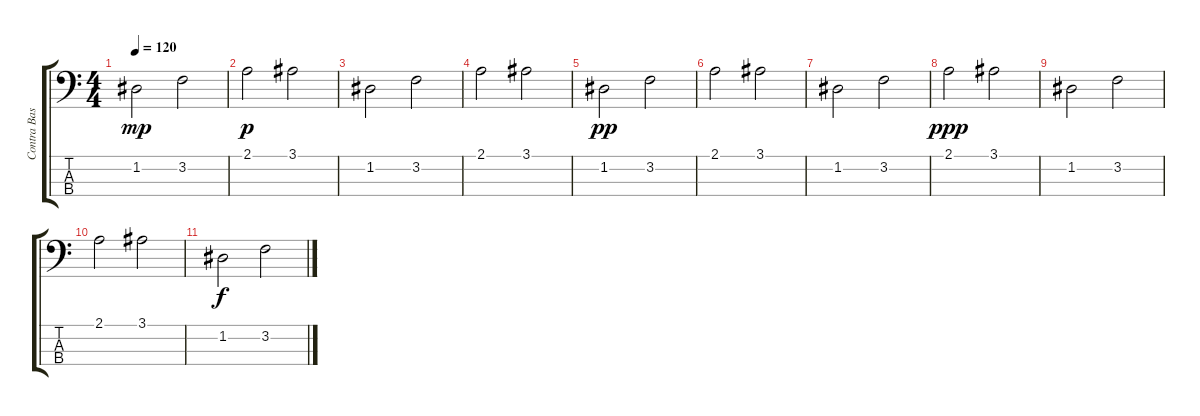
\track ("Contra Bass" "Contra Bas") {instrument contrabass}
\staff {score tabs}
\tuning (G2 D2 A1 E1) {hide}
\ts (4 4)
\tempo 120
\clef f4
\ks c
1.2.2{dy mp} 3.2.2 |
2.1.2{dy p} 3.1.2 |
1.2.2 3.2.2 |
2.1.2 3.1.2 |
1.2.2{dy pp} 3.2.2 |
2.1.2 3.1.2 |
1.2.2 3.2.2 |
2.1.2{dy ppp} 3.1.2 |
1.2.2 3.2.2 |
2.1.2 3.1.2 |
1.2.2{dy f} 3.2.2
